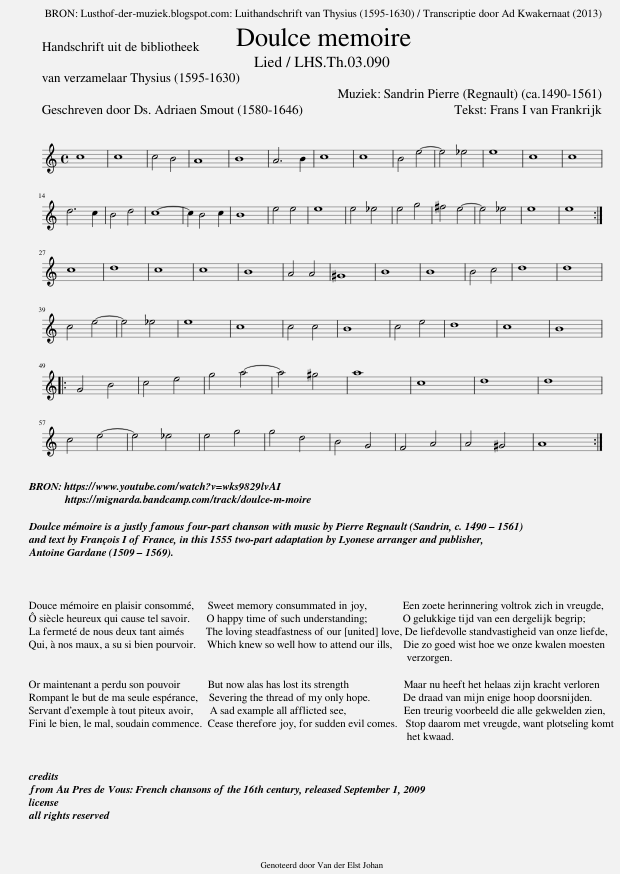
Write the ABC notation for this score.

X:1
L:1/8
Q:1/2=100
M:4/4
I:linebreak $
K:C
U:s=!stemless!
V:1 treble
V:1
 sc8 | sc8 | c4 B4 | sA8 | sB8 | %5
 A6 B2 | sc8 | sc8 | B4 e4- | e4 _e4 | %10
 se8 | sc8 | sc8 |$ d6 c2 | B4 d4 | %15
 sc8- | c2 B4 c2 | sB8 | e4 e4 | se8 | %20
 e4 _e4 | e4 g4 | ^f4 e4- | e4 _e4 | se8 | %25
 se8 :|$ sc8 | sd8 | sc8 | sc8 | %30
 sB8 | A4 A4 | s^G8 | sB8 | sB8 | %35
 B4 c4 | sd8 | sd8 |$ c4 e4- | e4 _e4 | %40
 se8 | sc8 | c4 c4 | sB8 | c4 e4 | %45
 sd8 | sc8 | sB8 |:$ G4 B4 | c4 e4 | %50
 g4 a4- | a4 ^g4 | sa8 | sc8 | sd8 | %55
 sd8 |$ c4 e4- | e4 _e4 | e4 g4 | g4 d4 | %60
 B4 G4 | F4 A4 | A4 ^G4 | sA8 :| %64
